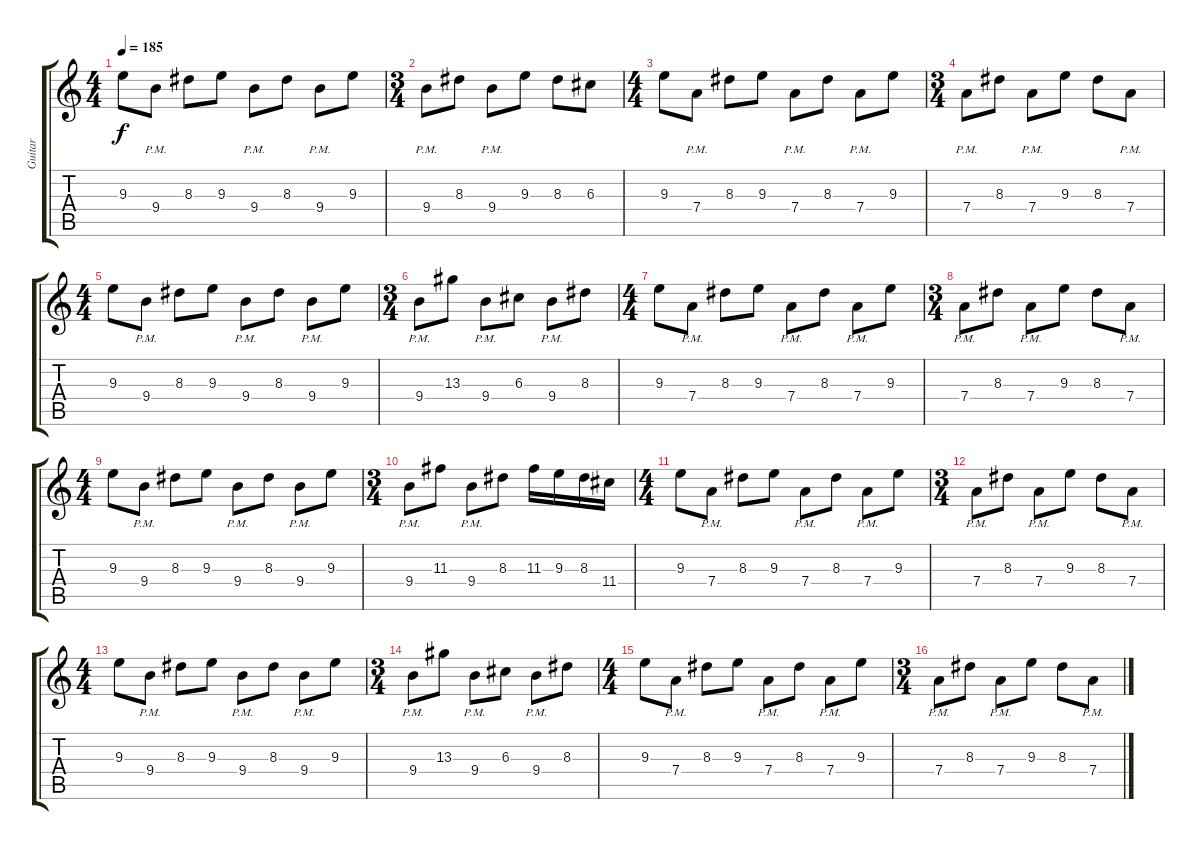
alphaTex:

\track ("Guitar" "Guitar") {instrument distortionguitar}
\staff {score tabs}
\tuning (E4 B3 G3 D3 A2 E2) {hide}
\ts (4 4)
\tempo 185
\clef g2
\ks c
9.3.8{dy f} 9.4{pm}.8 8.3.8 9.3.8 9.4{pm}.8 8.3.8 9.4{pm}.8 9.3.8 |
\ts (3 4)
9.4{pm}.8 8.3.8 9.4{pm}.8 9.3.8 8.3.8 6.3.8 |
\ts (4 4)
9.3.8 7.4{pm}.8 8.3.8 9.3.8 7.4{pm}.8 8.3.8 7.4{pm}.8 9.3.8 |
\ts (3 4)
7.4{pm}.8 8.3.8 7.4{pm}.8 9.3.8 8.3.8 7.4{pm}.8 |
\ts (4 4)
9.3.8 9.4{pm}.8 8.3.8 9.3.8 9.4{pm}.8 8.3.8 9.4{pm}.8 9.3.8 |
\ts (3 4)
9.4{pm}.8 13.3.8 9.4{pm}.8 6.3.8 9.4{pm}.8 8.3.8 |
\ts (4 4)
9.3.8 7.4{pm}.8 8.3.8 9.3.8 7.4{pm}.8 8.3.8 7.4{pm}.8 9.3.8 |
\ts (3 4)
7.4{pm}.8 8.3.8 7.4{pm}.8 9.3.8 8.3.8 7.4{pm}.8 |
\ts (4 4)
9.3.8 9.4{pm}.8 8.3.8 9.3.8 9.4{pm}.8 8.3.8 9.4{pm}.8 9.3.8 |
\ts (3 4)
9.4{pm}.8 11.3.8 9.4{pm}.8 8.3.8 11.3.16 9.3.16 8.3.16 11.4.16 |
\ts (4 4)
9.3.8 7.4{pm}.8 8.3.8 9.3.8 7.4{pm}.8 8.3.8 7.4{pm}.8 9.3.8 |
\ts (3 4)
7.4{pm}.8 8.3.8 7.4{pm}.8 9.3.8 8.3.8 7.4{pm}.8 |
\ts (4 4)
9.3.8 9.4{pm}.8 8.3.8 9.3.8 9.4{pm}.8 8.3.8 9.4{pm}.8 9.3.8 |
\ts (3 4)
9.4{pm}.8 13.3.8 9.4{pm}.8 6.3.8 9.4{pm}.8 8.3.8 |
\ts (4 4)
9.3.8 7.4{pm}.8 8.3.8 9.3.8 7.4{pm}.8 8.3.8 7.4{pm}.8 9.3.8 |
\ts (3 4)
7.4{pm}.8 8.3.8 7.4{pm}.8 9.3.8 8.3.8 7.4{pm}.8
